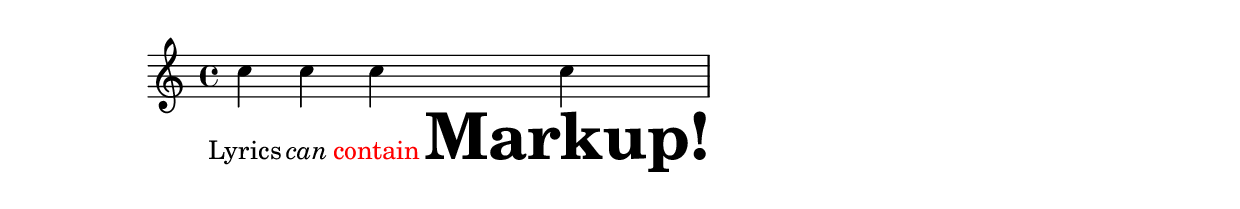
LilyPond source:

%% DO NOT EDIT this file manually; it is automatically
%% generated from LSR http://lsr.dsi.unimi.it
%% Make any changes in LSR itself, or in Documentation/snippets/new/ ,
%% and then run scripts/auxiliar/makelsr.py
%%
%% This file is in the public domain.
\version "2.14.0"

\header {
%% Translation of GIT committish: 5a7301fc350ffc3ab5bd3a2084c91666c9e9a549
  texidoces = "
Es posible usar el modo de marcado para dar formato a sílabas
individuales dentro de la letra.

"
  doctitlees = "Dar formato a sílabas de la letra"

  lsrtags = "text, vocal-music"

%% Translation of GIT committish: ea0b270e14781707ab52683acddf9302bbe337f3
  texidoces = "
Es posible usar el modo de marcado para dar formato a sílabas
individuales dentro de la letra.

"
  doctitlees = "Dar formato a sílabas de la letra"

%%%    Translation of GIT committish: f86f00c1a8de0f034ba48506de2801c074bd5422
  texidocde = "
Textbeschriftungsmodus kann eingesetzt werden, um individuelle Silben im Gesangstext
zu formatieren.

"
  doctitlede = "Silben im Gesangstext formatieren"

%%  Translation of GIT committish: d9d1da30361a0bcaea1ae058eb1bc8dd3a5b2e4c
  texidocfr = "
Le mode markup permet d'individualiser la mise en forme de certaines syllabes.

"
  doctitlefr = "Mise en forme individuelle de syllabes"

  texidoc = "
Markup mode may be used to format individual syllables in lyrics.

"
  doctitle = "Formatting lyrics syllables"
} % begin verbatim

mel = \relative c'' { c4 c c c }
lyr = \lyricmode {
  Lyrics \markup { \italic can } \markup { \with-color #red contain }
  \markup { \fontsize #8 \bold Markup! }
}

<<
  \new Voice = melody \mel
  \new Lyrics \lyricsto melody \lyr
>>
